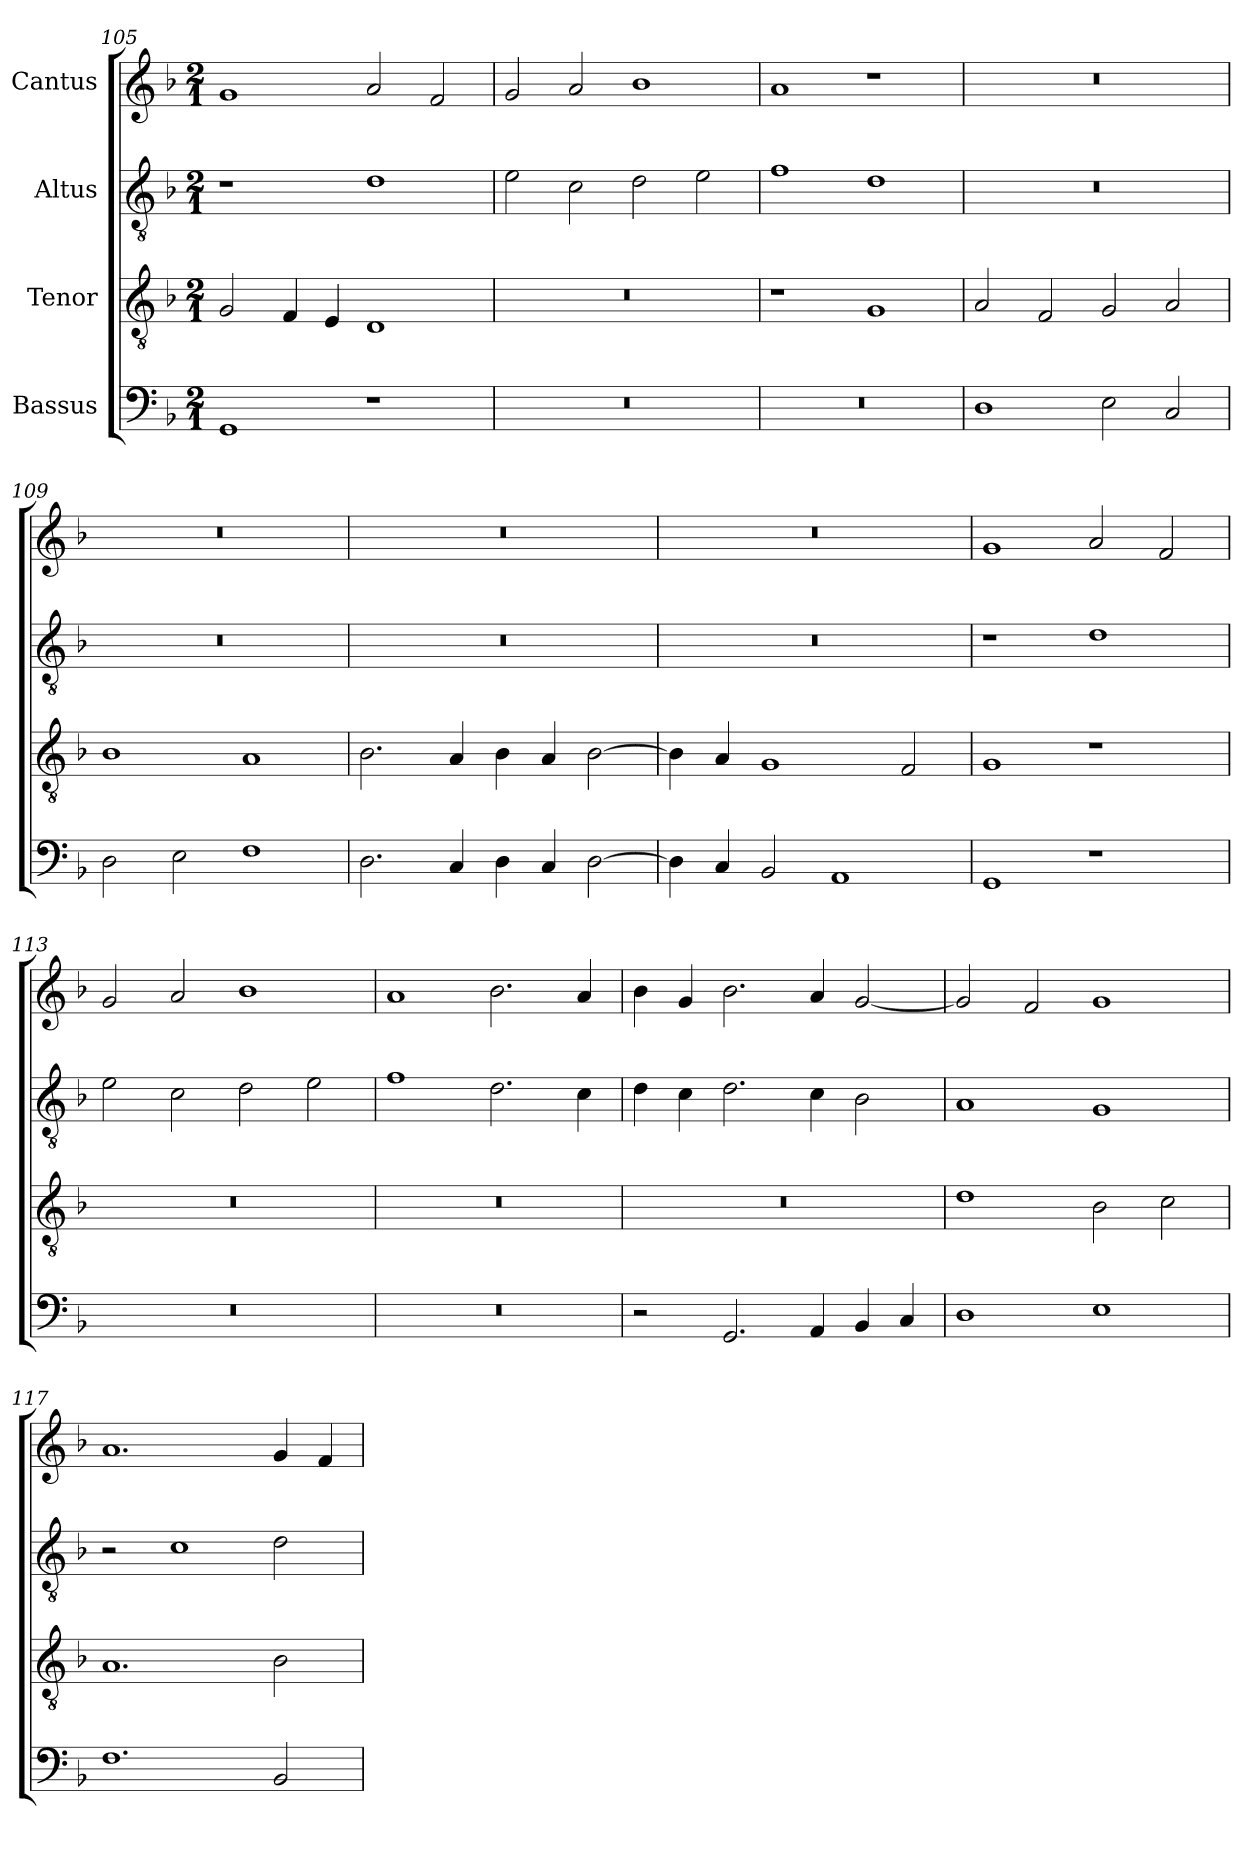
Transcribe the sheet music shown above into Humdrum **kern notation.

**kern	**kern	**kern	**kern
*part4	*part3	*part2	*part1
*staff4	*staff3	*staff2	*staff1
*I"Bassus	*I"Tenor	*I"Altus	*I"Cantus
*clefF4	*clefGv2	*clefGv2	*clefG2
*	*ITrd7c12	*ITrd7c12	*
*k[b-]	*k[b-]	*k[b-]	*k[b-]
*F:	*F:	*F:	*F:
*M2/1	*M2/1	*M2/1	*M2/1
=105	=105	=105	=105
1GGi	2GGi/	1r	1gi
.	4FFi/	.	.
.	4EEi/	.	.
1r	1DDi	1Di	2ai/
.	.	.	2fi/
=106	=106	=106	=106
!LO:N:vis=1	!LO:N:vis=1	!	!
0r	0r	2Ei\	2gi/
.	.	2Ci\	2ai/
.	.	2Di\	1b-i
.	.	2Ei\	.
=107	=107	=107	=107
!LO:N:vis=1	!	!	!
0r	1r	1Fi	1ai
.	1GGi	1Di	1r
!!LO:LB:g=z
=108	=108	=108	=108
!	!	!LO:N:vis=1	!LO:N:vis=1
1Di	2AAi/	0r	0r
.	2FFi/	.	.
2Ei\	2GGi/	.	.
2Ci/	2AAi/	.	.
=109	=109	=109	=109
!	!	!LO:N:vis=1	!LO:N:vis=1
2Di\	1BB-i	0r	0r
2Ei\	.	.	.
1Fi	1AAi	.	.
=110	=110	=110	=110
!	!	!LO:N:vis=1	!LO:N:vis=1
2.Di\	2.BB-i\	0r	0r
4Ci/	4AAi/	.	.
4Di\	4BB-i\	.	.
4Ci/	4AAi/	.	.
[>2Di\	[>2BB-i\	.	.
=111	=111	=111	=111
!	!	!LO:N:vis=1	!LO:N:vis=1
4Di\]	4BB-i\]	0r	0r
4Ci/	4AAi/	.	.
2BB-i/	1GGi	.	.
1AAi	.	.	.
.	2FFi/	.	.
=112	=112	=112	=112
1GGi	1GGi	1r	1gi
1r	1r	1Di	2ai/
.	.	.	2fi/
=113	=113	=113	=113
!LO:N:vis=1	!LO:N:vis=1	!	!
0r	0r	2Ei\	2gi/
.	.	2Ci\	2ai/
.	.	2Di\	1b-i
.	.	2Ei\	.
!!LO:LB:g=z
=114	=114	=114	=114
!LO:N:vis=1	!LO:N:vis=1	!	!
0r	0r	1Fi	1ai
.	.	2.Di\	2.b-i\
.	.	4Ci\	4ai/
=115	=115	=115	=115
!	!LO:N:vis=1	!	!
2r	0r	4Di\	4b-i\
.	.	4Ci\	4gi/
2.GGi/	.	2.Di\	2.b-i\
4AAi/	.	4Ci\	4ai/
4BB-i/	.	2BB-i\	[<2gi/
4Ci/	.	.	.
=116	=116	=116	=116
1Di	1Di	1AAi	2gi/]
.	.	.	2fi/
1Ei	2BB-i\	1GGi	1gi
.	2Ci\	.	.
=117	=117	=117	=117
1.Fi	1.AAi	2r	1.ai
.	.	1Ci	.
2BB-i/	2BB-i\	2Di\	4gi/
.	.	.	4fi/
=	=	=	=
*-	*-	*-	*-
